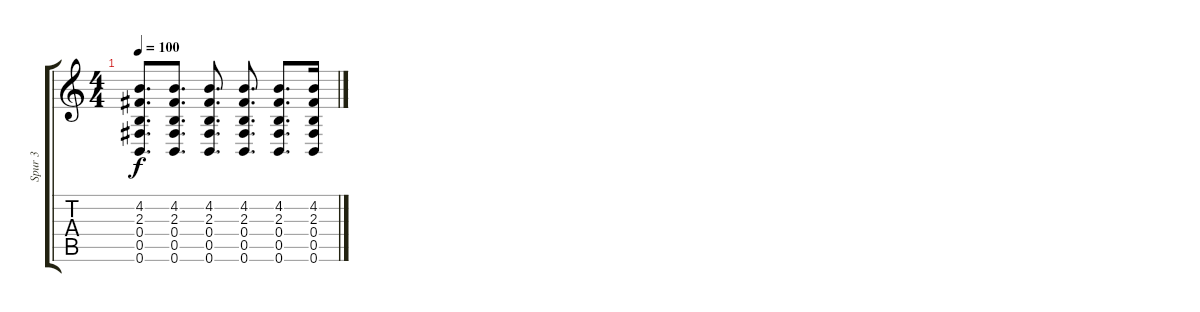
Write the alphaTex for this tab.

\track ("Spur 3" "Spur 3") {instrument overdrivenguitar}
\staff {score tabs}
\tuning (C4 G3 E3 B2 Gb2 B1) {hide}
\ts (4 4)
\tempo 100
\clef g2
\ks c
(4.2 2.3 0.4 0.5 0.6).8{d dy f} (4.2 2.3 0.4 0.5 0.6).8{d} (4.2 2.3 0.4 0.5 0.6).8{d} (4.2 2.3 0.4 0.5 0.6).8{d} (4.2 2.3 0.4 0.5 0.6).8{d} (4.2 2.3 0.4 0.5 0.6).16
